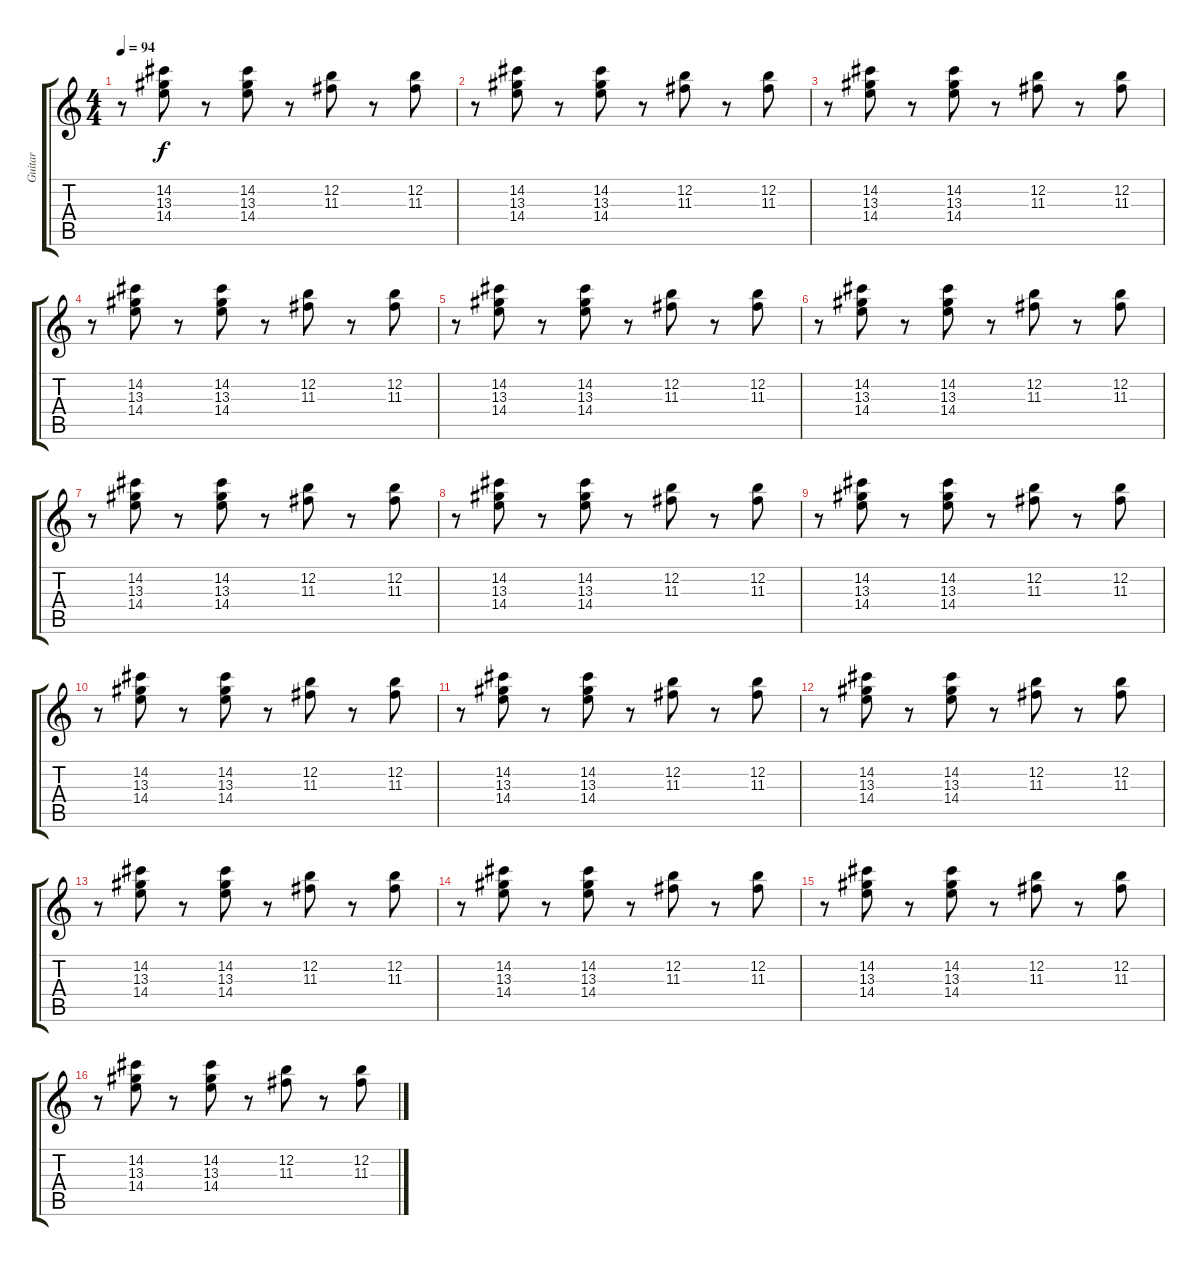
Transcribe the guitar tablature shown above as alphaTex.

\track ("Guitar" "Guitar") {instrument acousticguitarsteel}
\staff {score tabs}
\tuning (E4 B3 G3 D3 A2 E2) {hide}
\ts (4 4)
\tempo 94
\clef g2
\ks c
r.8{dy f} (14.2 13.3 14.4).8 r.8 (14.2 13.3 14.4).8 r.8 (12.2 11.3).8 r.8 (12.2 11.3).8 |
r.8 (14.2 13.3 14.4).8 r.8 (14.2 13.3 14.4).8 r.8 (12.2 11.3).8 r.8 (12.2 11.3).8 |
r.8 (14.2 13.3 14.4).8 r.8 (14.2 13.3 14.4).8 r.8 (12.2 11.3).8 r.8 (12.2 11.3).8 |
r.8 (14.2 13.3 14.4).8 r.8 (14.2 13.3 14.4).8 r.8 (12.2 11.3).8 r.8 (12.2 11.3).8 |
r.8 (14.2 13.3 14.4).8 r.8 (14.2 13.3 14.4).8 r.8 (12.2 11.3).8 r.8 (12.2 11.3).8 |
r.8 (14.2 13.3 14.4).8 r.8 (14.2 13.3 14.4).8 r.8 (12.2 11.3).8 r.8 (12.2 11.3).8 |
r.8 (14.2 13.3 14.4).8 r.8 (14.2 13.3 14.4).8 r.8 (12.2 11.3).8 r.8 (12.2 11.3).8 |
r.8 (14.2 13.3 14.4).8 r.8 (14.2 13.3 14.4).8 r.8 (12.2 11.3).8 r.8 (12.2 11.3).8 |
r.8 (14.2 13.3 14.4).8 r.8 (14.2 13.3 14.4).8 r.8 (12.2 11.3).8 r.8 (12.2 11.3).8 |
r.8 (14.2 13.3 14.4).8 r.8 (14.2 13.3 14.4).8 r.8 (12.2 11.3).8 r.8 (12.2 11.3).8 |
r.8 (14.2 13.3 14.4).8 r.8 (14.2 13.3 14.4).8 r.8 (12.2 11.3).8 r.8 (12.2 11.3).8 |
r.8 (14.2 13.3 14.4).8 r.8 (14.2 13.3 14.4).8 r.8 (12.2 11.3).8 r.8 (12.2 11.3).8 |
r.8 (14.2 13.3 14.4).8 r.8 (14.2 13.3 14.4).8 r.8 (12.2 11.3).8 r.8 (12.2 11.3).8 |
r.8 (14.2 13.3 14.4).8 r.8 (14.2 13.3 14.4).8 r.8 (12.2 11.3).8 r.8 (12.2 11.3).8 |
r.8 (14.2 13.3 14.4).8 r.8 (14.2 13.3 14.4).8 r.8 (12.2 11.3).8 r.8 (12.2 11.3).8 |
r.8 (14.2 13.3 14.4).8 r.8 (14.2 13.3 14.4).8 r.8 (12.2 11.3).8 r.8 (12.2 11.3).8
